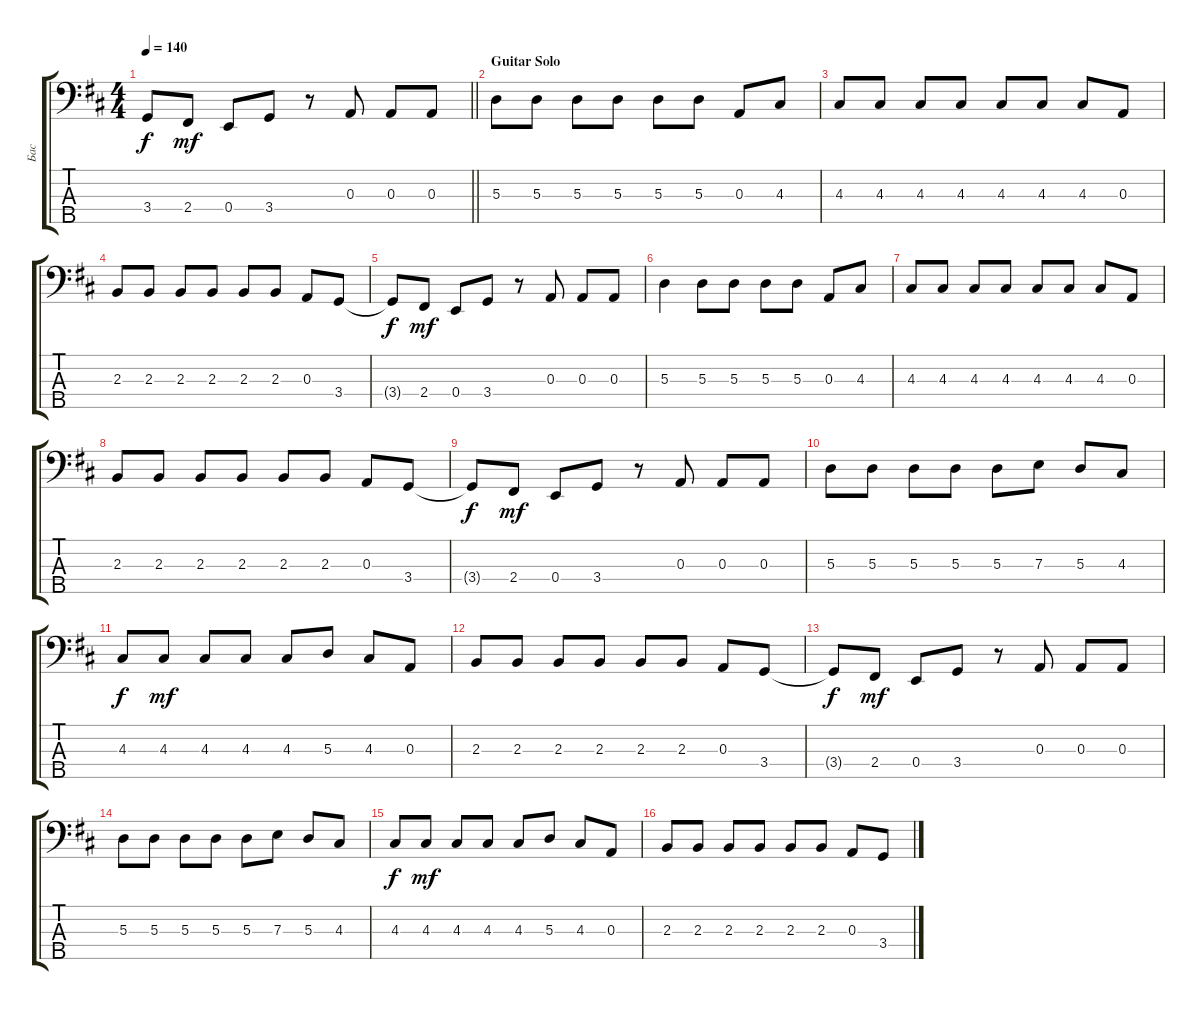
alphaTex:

\track ("Бас" "Бас") {instrument electricbassfinger}
\staff {score tabs}
\tuning (G2 D2 A1 E1 B0) {hide}
\ts (4 4)
\tempo 140
\clef f4
\barLineRight lightlight
\ks bminor
3.4{t}.8{dy f} 2.4.8{dy mf} 0.4.8 3.4.8 r.8 0.3.8 0.3.8 0.3.8 |
\section ("" "Guitar Solo")
5.3.8 5.3.8 5.3.8 5.3.8 5.3.8 5.3.8 0.3.8 4.3.8 |
4.3.8 4.3.8 4.3.8 4.3.8 4.3.8 4.3.8 4.3.8 0.3.8 |
2.3.8 2.3.8 2.3.8 2.3.8 2.3.8 2.3.8 0.3.8 3.4.8 |
3.4{t}.8{dy f} 2.4.8{dy mf} 0.4.8 3.4.8 r.8 0.3.8 0.3.8 0.3.8 |
5.3.4 5.3.8 5.3.8 5.3.8 5.3.8 0.3.8 4.3.8 |
4.3.8 4.3.8 4.3.8 4.3.8 4.3.8 4.3.8 4.3.8 0.3.8 |
2.3.8 2.3.8 2.3.8 2.3.8 2.3.8 2.3.8 0.3.8 3.4.8 |
3.4{t}.8{dy f} 2.4.8{dy mf} 0.4.8 3.4.8 r.8 0.3.8 0.3.8 0.3.8 |
5.3.8 5.3.8 5.3.8 5.3.8 5.3.8 7.3.8 5.3.8 4.3.8 |
4.3.8{dy f} 4.3.8{dy mf} 4.3.8 4.3.8 4.3.8 5.3.8 4.3.8 0.3.8 |
2.3.8 2.3.8 2.3.8 2.3.8 2.3.8 2.3.8 0.3.8 3.4.8 |
3.4{t}.8{dy f} 2.4.8{dy mf} 0.4.8 3.4.8 r.8 0.3.8 0.3.8 0.3.8 |
5.3.8 5.3.8 5.3.8 5.3.8 5.3.8 7.3.8 5.3.8 4.3.8 |
4.3.8{dy f} 4.3.8{dy mf} 4.3.8 4.3.8 4.3.8 5.3.8 4.3.8 0.3.8 |
2.3.8 2.3.8 2.3.8 2.3.8 2.3.8 2.3.8 0.3.8 3.4.8
